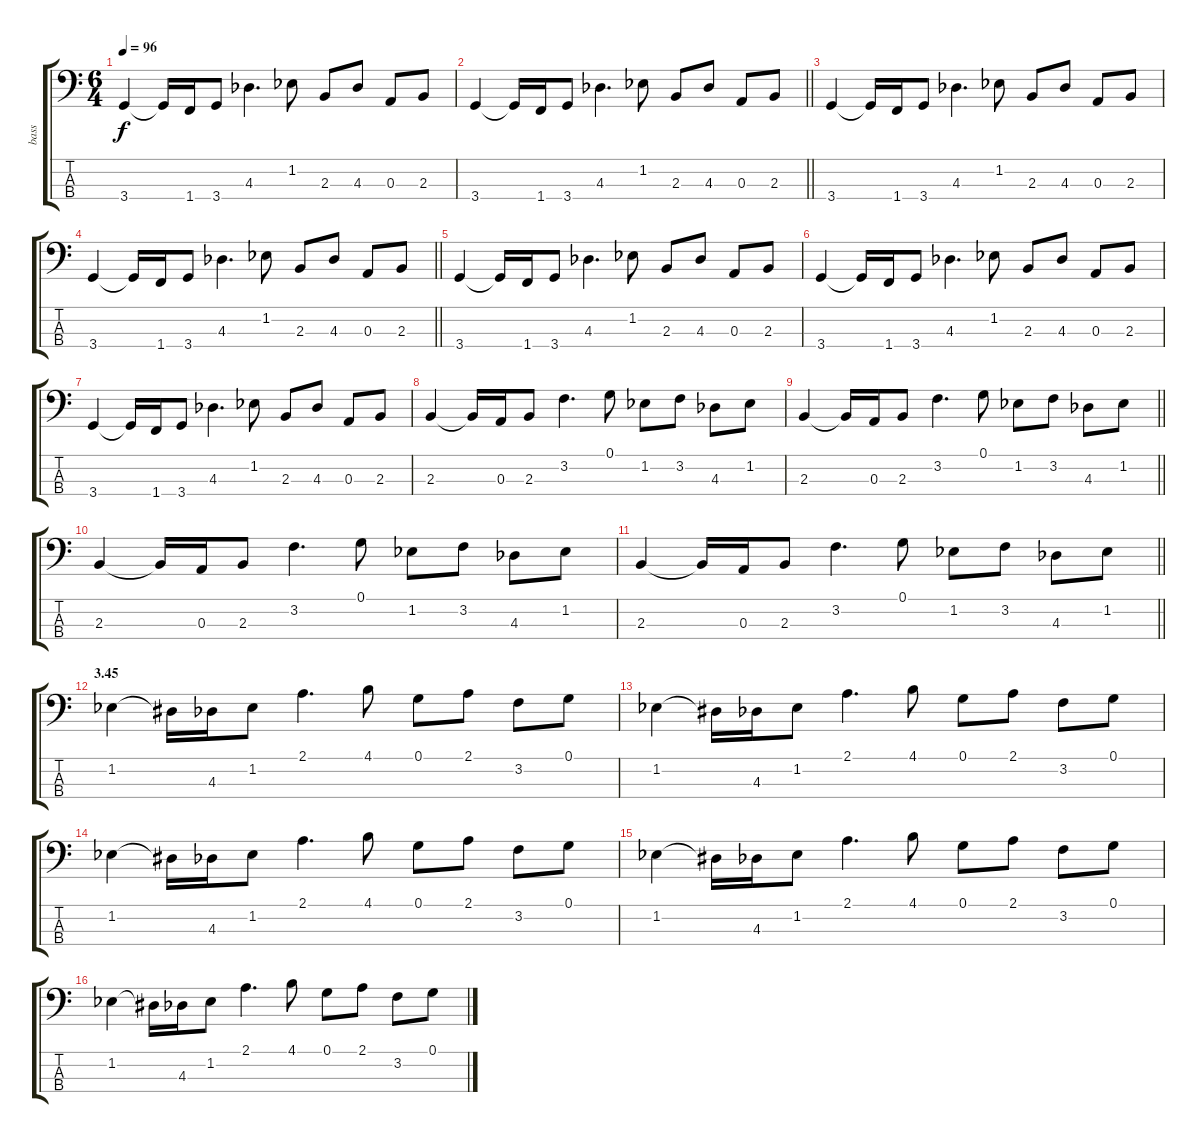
\track ("bass" "bass") {instrument electricbasspick}
\staff {score tabs}
\tuning (G2 D2 A1 E1) {hide}
\ts (6 4)
\tempo 96
\clef f4
\ks c
3.4.4{dy f} 3.4{t}.16 1.4.16 3.4.8 4.3{acc b}.4{d} 1.2{acc b}.8 2.3.8 4.3{acc b}.8 0.3.8 2.3.8 |
\barLineRight lightlight
3.4.4 3.4{t}.16 1.4.16 3.4.8 4.3{acc b}.4{d} 1.2{acc b}.8 2.3.8 4.3{acc b}.8 0.3.8 2.3.8 |
3.4.4 3.4{t}.16 1.4.16 3.4.8 4.3{acc b}.4{d} 1.2{acc b}.8 2.3.8 4.3{acc b}.8 0.3.8 2.3.8 |
\barLineRight lightlight
3.4.4 3.4{t}.16 1.4.16 3.4.8 4.3{acc b}.4{d} 1.2{acc b}.8 2.3.8 4.3{acc b}.8 0.3.8 2.3.8 |
3.4.4 3.4{t}.16 1.4.16 3.4.8 4.3{acc b}.4{d} 1.2{acc b}.8 2.3.8 4.3{acc b}.8 0.3.8 2.3.8 |
3.4.4 3.4{t}.16 1.4.16 3.4.8 4.3{acc b}.4{d} 1.2{acc b}.8 2.3.8 4.3{acc b}.8 0.3.8 2.3.8 |
3.4.4 3.4{t}.16 1.4.16 3.4.8 4.3{acc b}.4{d} 1.2{acc b}.8 2.3.8 4.3{acc b}.8 0.3.8 2.3.8 |
2.3.4 2.3{t}.16 0.3.16 2.3.8 3.2.4{d} 0.1.8 1.2{acc b}.8 3.2.8 4.3{acc b}.8 1.2{acc b}.8 |
\barLineRight lightlight
2.3.4 2.3{t}.16 0.3.16 2.3.8 3.2.4{d} 0.1.8 1.2{acc b}.8 3.2.8 4.3{acc b}.8 1.2{acc b}.8 |
2.3.4 2.3{t}.16 0.3.16 2.3.8 3.2.4{d} 0.1.8 1.2{acc b}.8 3.2.8 4.3{acc b}.8 1.2{acc b}.8 |
\barLineRight lightlight
2.3.4 2.3{t}.16 0.3.16 2.3.8 3.2.4{d} 0.1.8 1.2{acc b}.8 3.2.8 4.3{acc b}.8 1.2{acc b}.8 |
\section ("" "3.45")
1.2{acc b}.4 1.2{t}.16 4.3{acc b}.16 1.2{acc b}.8 2.1.4{d} 4.1.8 0.1.8 2.1.8 3.2.8 0.1.8 |
1.2{acc b}.4 1.2{t}.16 4.3{acc b}.16 1.2{acc b}.8 2.1.4{d} 4.1.8 0.1.8 2.1.8 3.2.8 0.1.8 |
1.2{acc b}.4 1.2{t}.16 4.3{acc b}.16 1.2{acc b}.8 2.1.4{d} 4.1.8 0.1.8 2.1.8 3.2.8 0.1.8 |
1.2{acc b}.4 1.2{t}.16 4.3{acc b}.16 1.2{acc b}.8 2.1.4{d} 4.1.8 0.1.8 2.1.8 3.2.8 0.1.8 |
1.2{acc b}.4 1.2{t}.16 4.3{acc b}.16 1.2{acc b}.8 2.1.4{d} 4.1.8 0.1.8 2.1.8 3.2.8 0.1.8
